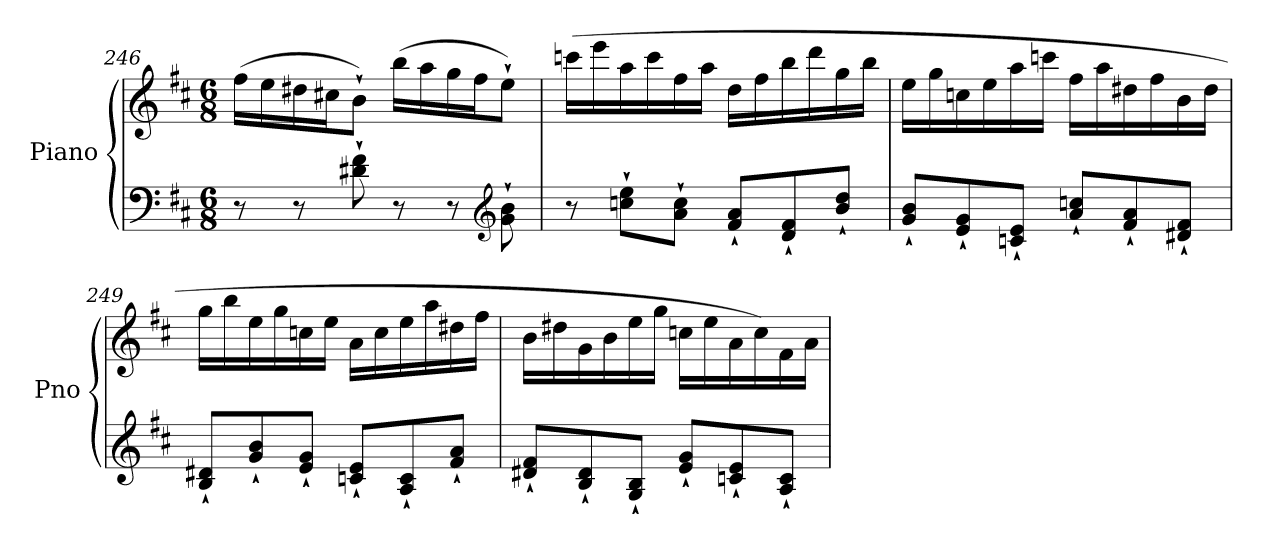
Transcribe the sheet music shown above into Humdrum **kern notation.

**kern	**kern
*part1	*part1
*staff2	*staff1
*I"Piano	*
*I'Pno	*
*clefF4	*clefG2
*k[f#c#]	*k[f#c#]
*M6/8	*M6/8
=246	=246
8r	(16ff#\LL
.	16ee\
8r	16dd#X\
.	16cc#X\J
8d#X\` 8f#\`	8b`\J)
8r	(16bb\LL
.	16aa\
8r	16gg\
.	16ff#\J
*clefG2	*
8g\` 8b\`	8ee`\J)
=247	=247
8r	(16cccn\LL
.	16eee\
8ccn\` 8ee\`L	16aa\
.	16ccc\
8a\` 8cc\`J	16ff#\
.	16aa\JJ
8f#/` 8a/`L	16dd\LL
.	16ff#\
8d/` 8f#/`	16bb\
.	16ddd\
8b/` 8dd/`J	16gg\
.	16bb\JJ
!!LO:LB:g=z
=248	=248
8g/` 8b/`L	16ee\LL
.	16gg\
8e/` 8g/`	16ccn\
.	16ee\
8cn/` 8e/`J	16aa\
.	16cccn\JJ
8a/` 8ccn/`L	16ff#\LL
.	16aa\
8f#/` 8a/`	16dd#X\
.	16ff#\
8d#X/` 8f#/`J	16b\
.	16dd#\JJ
=249	=249
8B/` 8d#X/`L	16gg\LL
.	16bb\
8g/` 8b/`	16ee\
.	16gg\
8e/` 8g/`J	16ccn\
.	16ee\JJ
8cn/` 8e/`L	16a\LL
.	16cc\
8A/` 8c/`	16ee\
.	16aa\
8f#/` 8a/`J	16dd#X\
.	16ff#\JJ
=250	=250
8d#X/` 8f#/`L	16b\LL
.	16dd#X\
8B/` 8d#/`	16g\
.	16b\
8G/` 8B/`J	16ee\
.	16gg\JJ
8e/` 8g/`L	16ccn\LL
.	16ee\
8cn/` 8e/`	16a\
.	16cc\)
8A/` 8c/`J	16f#\
.	16a\JJ
=	=
*-	*-
